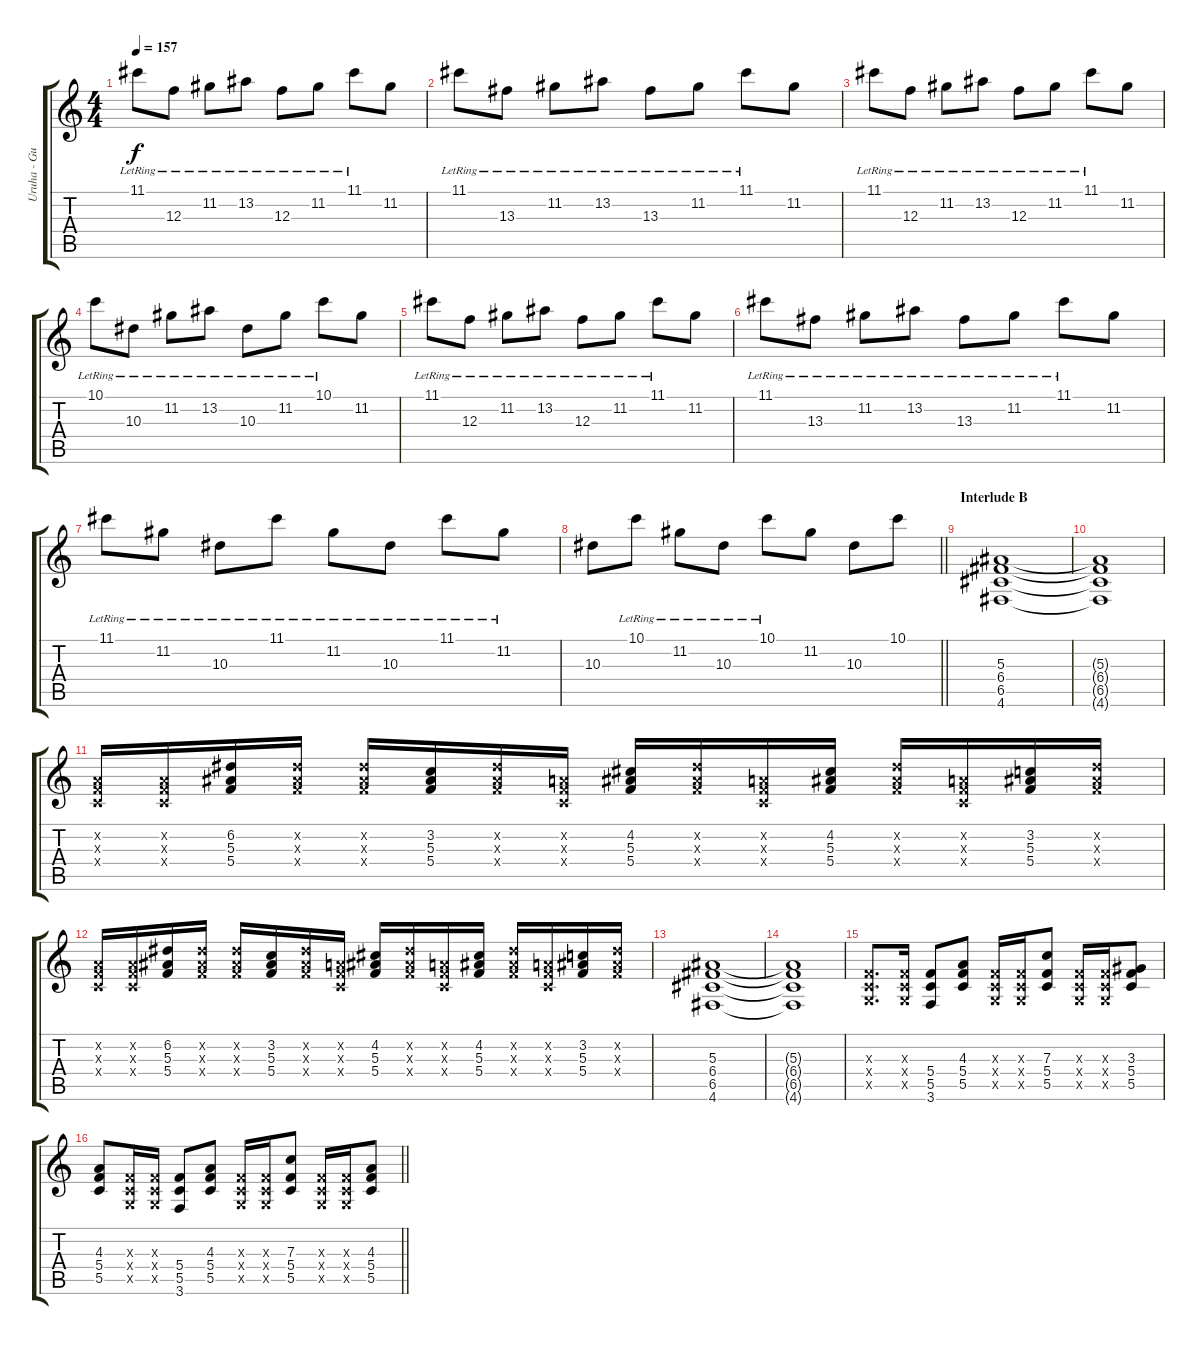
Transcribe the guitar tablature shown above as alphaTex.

\track ("Uruha - Guitar 1" "Uruha - Gu") {instrument distortionguitar}
\staff {score tabs}
\tuning (D4 A3 F3 C3 G2 D2) {hide}
\ts (4 4)
\section ("" "")
\tempo 157
\clef g2
\ks c
11.1{lr}.8{dy f} 12.3{lr}.8 11.2{lr}.8 13.2{lr}.8 12.3{lr}.8 11.2{lr}.8 11.1{lr}.8 11.2.8 |
11.1{lr}.8 13.3{lr}.8 11.2{lr}.8 13.2{lr}.8 13.3{lr}.8 11.2{lr}.8 11.1{lr}.8 11.2.8 |
11.1{lr}.8 12.3{lr}.8 11.2{lr}.8 13.2{lr}.8 12.3{lr}.8 11.2{lr}.8 11.1{lr}.8 11.2.8 |
10.1{lr}.8 10.3{lr}.8 11.2{lr}.8 13.2{lr}.8 10.3{lr}.8 11.2{lr}.8 10.1{lr}.8 11.2.8 |
11.1{lr}.8 12.3{lr}.8 11.2{lr}.8 13.2{lr}.8 12.3{lr}.8 11.2{lr}.8 11.1{lr}.8 11.2.8 |
11.1{lr}.8 13.3{lr}.8 11.2{lr}.8 13.2{lr}.8 13.3{lr}.8 11.2{lr}.8 11.1{lr}.8 11.2.8 |
11.1{lr}.8 11.2{lr}.8 10.3{lr}.8 11.1{lr}.8 11.2{lr}.8 10.3{lr}.8 11.1{lr}.8 11.2{lr}.8 |
\barLineRight lightlight
10.3.8 10.1{lr}.8 11.2{lr}.8 10.3{lr}.8 10.1{lr}.8 11.2.8 10.3.8 10.1.8 |
\section ("" "Interlude B")
(5.3 6.4 6.5 4.6).1{instrument overdrivenguitar} |
(5.3{t} 6.4{t} 6.5{t} 4.6{t}).1 |
(0.2{x} 0.3{x} 0.4{x}).16 (0.2{x} 0.3{x} 0.4{x}).16 (6.2 5.3 5.4).16 (6.2{x} 5.3{x} 5.4{x}).16 (6.2{x} 5.3{x} 5.4{x}).16 (3.2 5.3 5.4).16 (6.2{x} 5.3{x} 5.4{x}).16 (0.2{x} 0.3{x} 0.4{x}).16 (4.2 5.3 5.4).16 (6.2{x} 5.3{x} 5.4{x}).16 (0.2{x} 0.3{x} 0.4{x}).16 (4.2 5.3 5.4).16 (6.2{x} 5.3{x} 5.4{x}).16 (0.2{x} 0.3{x} 0.4{x}).16 (3.2 5.3 5.4).16 (6.2{x} 5.3{x} 5.4{x}).16 |
(0.2{x} 0.3{x} 0.4{x}).16 (0.2{x} 0.3{x} 0.4{x}).16 (6.2 5.3 5.4).16 (6.2{x} 5.3{x} 5.4{x}).16 (6.2{x} 5.3{x} 5.4{x}).16 (3.2 5.3 5.4).16 (6.2{x} 5.3{x} 5.4{x}).16 (0.2{x} 0.3{x} 0.4{x}).16 (4.2 5.3 5.4).16 (6.2{x} 5.3{x} 5.4{x}).16 (0.2{x} 0.3{x} 0.4{x}).16 (4.2 5.3 5.4).16 (6.2{x} 5.3{x} 5.4{x}).16 (0.2{x} 0.3{x} 0.4{x}).16 (3.2 5.3 5.4).16 (6.2{x} 5.3{x} 5.4{x}).16 |
(5.3 6.4 6.5 4.6).1 |
(5.3{t} 6.4{t} 6.5{t} 4.6{t}).1 |
(0.3{x} 0.4{x} 0.5{x}).8{d} (0.3{x} 0.4{x} 0.5{x}).16 (5.4 5.5 3.6).8 (4.3 5.4 5.5).8 (0.3{x} 0.4{x} 0.5{x}).16 (0.3{x} 0.4{x} 0.5{x}).16 (7.3 5.4 5.5).8 (0.3{x} 0.4{x} 0.5{x}).16 (0.3{x} 0.4{x} 0.5{x}).16 (3.3 5.4 5.5).8 |
\barLineRight lightlight
(4.3 5.4 5.5).8 (0.3{x} 0.4{x} 0.5{x}).16 (0.3{x} 0.4{x} 0.5{x}).16 (5.4 5.5 3.6).8 (4.3 5.4 5.5).8 (0.3{x} 0.4{x} 0.5{x}).16 (0.3{x} 0.4{x} 0.5{x}).16 (7.3 5.4 5.5).8 (0.3{x} 0.4{x} 0.5{x}).16 (0.3{x} 0.4{x} 0.5{x}).16 (4.3 5.4 5.5).8
